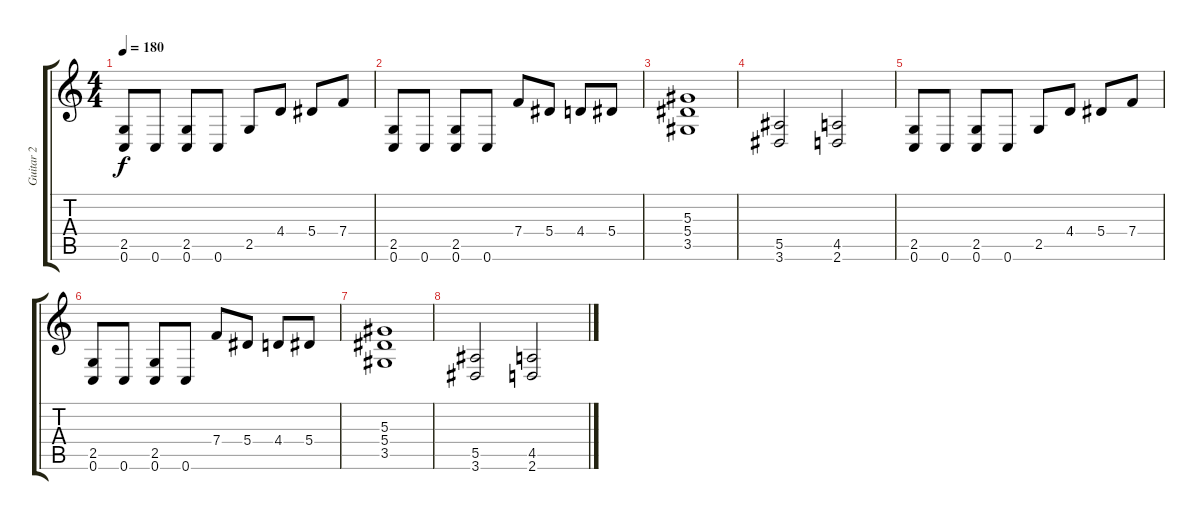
\track ("Guitar 2" "Guitar 2") {instrument distortionguitar}
\staff {score tabs}
\tuning (C4 G3 Eb3 Bb2 F2 C2) {hide}
\ts (4 4)
\tempo 180
\clef g2
\ks c
(2.5 0.6).8{dy f volume 8} 0.6.8 (2.5 0.6).8 0.6.8 2.5.8 4.4.8 5.4.8 7.4.8 |
(2.5 0.6).8 0.6.8 (2.5 0.6).8 0.6.8 7.4.8 5.4.8 4.4.8 5.4.8 |
(5.3 5.4 3.5).1 |
(5.5 3.6).2 (4.5 2.6).2 |
(2.5 0.6).8{volume 0} 0.6.8 (2.5 0.6).8 0.6.8 2.5.8 4.4.8 5.4.8 7.4.8 |
(2.5 0.6).8 0.6.8 (2.5 0.6).8 0.6.8 7.4.8 5.4.8 4.4.8 5.4.8 |
(5.3 5.4 3.5).1 |
(5.5 3.6).2 (4.5 2.6).2
